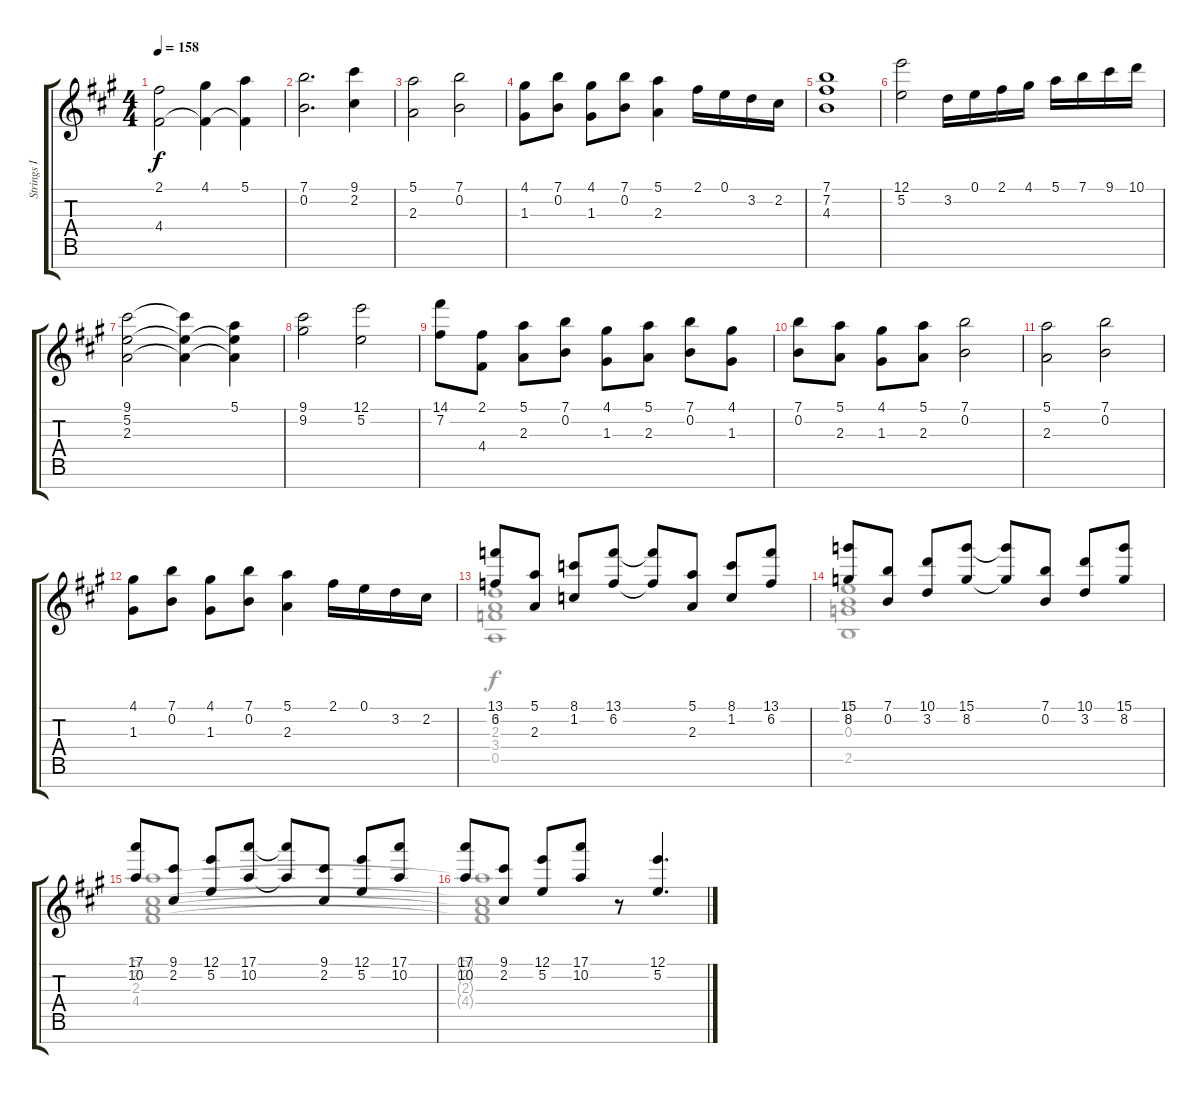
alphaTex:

\track ("Strings I" "Strings I") {instrument stringensemble1}
\staff {score tabs}
\tuning (E5 B4 G4 D4 A3 E3 B2) {hide}
\voice
\ts (4 4)
\tempo 158
\clef g2
\ks a
(2.1 4.4).2{dy f} (4.1 4.4{t}).4 (5.1 4.4{t}).4 |
(7.1 0.2).2{d} (9.1 2.2).4 |
(5.1 2.3).2 (7.1 0.2).2 |
(4.1 1.3).8 (7.1 0.2).8 (4.1 1.3).8 (7.1 0.2).8 (5.1 2.3).4 2.1.16 0.1.16 3.2.16 2.2.16 |
(7.1 7.2 4.3).1 |
(12.1 5.2).2 3.2.16 0.1.16 2.1.16 4.1.16 5.1.16 7.1.16 9.1.16 10.1.16 |
(9.1 5.2 2.3).2 (9.1{t} 5.2{t} 2.3{t}).4 (5.1 5.2{t} 2.3{t}).4 |
(9.1 9.2).2 (12.1 5.2).2 |
(14.1 7.2).8 (2.1 4.4).8 (5.1 2.3).8 (7.1 0.2).8 (4.1 1.3).8 (5.1 2.3).8 (7.1 0.2).8 (4.1 1.3).8 |
(7.1 0.2).8 (5.1 2.3).8 (4.1 1.3).8 (5.1 2.3).8 (7.1 0.2).2 |
(5.1 2.3).2 (7.1 0.2).2 |
(4.1 1.3).8 (7.1 0.2).8 (4.1 1.3).8 (7.1 0.2).8 (5.1 2.3).4 2.1.16 0.1.16 3.2.16 2.2.16 |
(13.1 6.2).8 (5.1 2.3).8 (8.1 1.2).8 (13.1 6.2).8 (13.1{t} 6.2{t}).8 (5.1 2.3).8 (8.1 1.2).8 (13.1 6.2).8 |
(15.1 8.2).8 (7.1 0.2).8 (10.1 3.2).8 (15.1 8.2).8 (15.1{t} 8.2{t}).8 (7.1 0.2).8 (10.1 3.2).8 (15.1 8.2).8 |
(17.1 10.2).8 (9.1 2.2).8 (12.1 5.2).8 (17.1 10.2).8 (17.1{t} 10.2{t}).8 (9.1 2.2).8 (12.1 5.2).8 (17.1 10.2).8 |
(17.1 10.2).8 (9.1 2.2).8 (12.1 5.2).8 (17.1 10.2).8 r.8 (12.1 5.2).4{d}
\voice
\clef g2
\ottava regular
\simile none
\ks a
|
|
|
|
|
|
|
|
|
|
|
|
(3.2 2.3 3.4 0.5).1 |
(0.1 0.2 0.3 2.5).1 |
(5.1 2.2 2.3 4.4).1 |
(5.1{t} 2.2{t} 2.3{t} 4.4{t}).1
